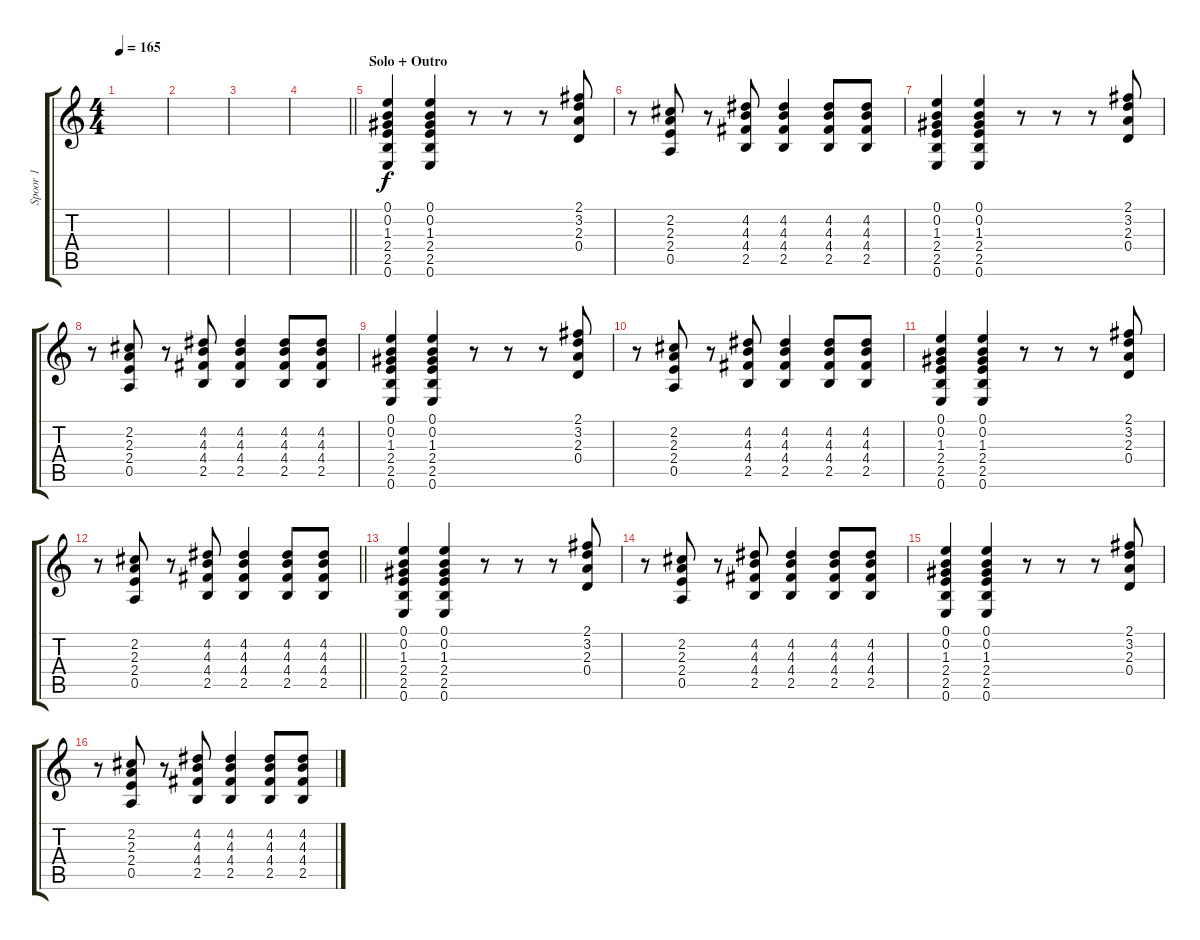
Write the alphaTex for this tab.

\track ("Spoor 1" "Spoor 1") {instrument overdrivenguitar}
\staff {score tabs}
\tuning (E4 B3 G3 D3 A2 E2) {hide}
\ts (4 4)
\tempo 165
\clef g2
\ks c
|
|
|
\barLineRight lightlight
|
\section ("" "Solo + Outro")
(0.1 0.2 1.3 2.4 2.5 0.6).4 (0.1 0.2 1.3 2.4 2.5 0.6).4 r.8 r.8 r.8 (2.1 3.2 2.3 0.4).8 |
r.8 (2.2 2.3 2.4 0.5).8 r.8 (4.2 4.3 4.4 2.5).8 (4.2 4.3 4.4 2.5).4 (4.2 4.3 4.4 2.5).8 (4.2 4.3 4.4 2.5).8 |
(0.1 0.2 1.3 2.4 2.5 0.6).4 (0.1 0.2 1.3 2.4 2.5 0.6).4 r.8 r.8 r.8 (2.1 3.2 2.3 0.4).8 |
r.8 (2.2 2.3 2.4 0.5).8 r.8 (4.2 4.3 4.4 2.5).8 (4.2 4.3 4.4 2.5).4 (4.2 4.3 4.4 2.5).8 (4.2 4.3 4.4 2.5).8 |
(0.1 0.2 1.3 2.4 2.5 0.6).4 (0.1 0.2 1.3 2.4 2.5 0.6).4 r.8 r.8 r.8 (2.1 3.2 2.3 0.4).8 |
r.8 (2.2 2.3 2.4 0.5).8 r.8 (4.2 4.3 4.4 2.5).8 (4.2 4.3 4.4 2.5).4 (4.2 4.3 4.4 2.5).8 (4.2 4.3 4.4 2.5).8 |
(0.1 0.2 1.3 2.4 2.5 0.6).4 (0.1 0.2 1.3 2.4 2.5 0.6).4 r.8 r.8 r.8 (2.1 3.2 2.3 0.4).8 |
\barLineRight lightlight
r.8 (2.2 2.3 2.4 0.5).8 r.8 (4.2 4.3 4.4 2.5).8 (4.2 4.3 4.4 2.5).4 (4.2 4.3 4.4 2.5).8 (4.2 4.3 4.4 2.5).8 |
(0.1 0.2 1.3 2.4 2.5 0.6).4 (0.1 0.2 1.3 2.4 2.5 0.6).4 r.8 r.8 r.8 (2.1 3.2 2.3 0.4).8 |
r.8 (2.2 2.3 2.4 0.5).8 r.8 (4.2 4.3 4.4 2.5).8 (4.2 4.3 4.4 2.5).4 (4.2 4.3 4.4 2.5).8 (4.2 4.3 4.4 2.5).8 |
(0.1 0.2 1.3 2.4 2.5 0.6).4 (0.1 0.2 1.3 2.4 2.5 0.6).4 r.8 r.8 r.8 (2.1 3.2 2.3 0.4).8 |
r.8 (2.2 2.3 2.4 0.5).8 r.8 (4.2 4.3 4.4 2.5).8 (4.2 4.3 4.4 2.5).4 (4.2 4.3 4.4 2.5).8 (4.2 4.3 4.4 2.5).8
